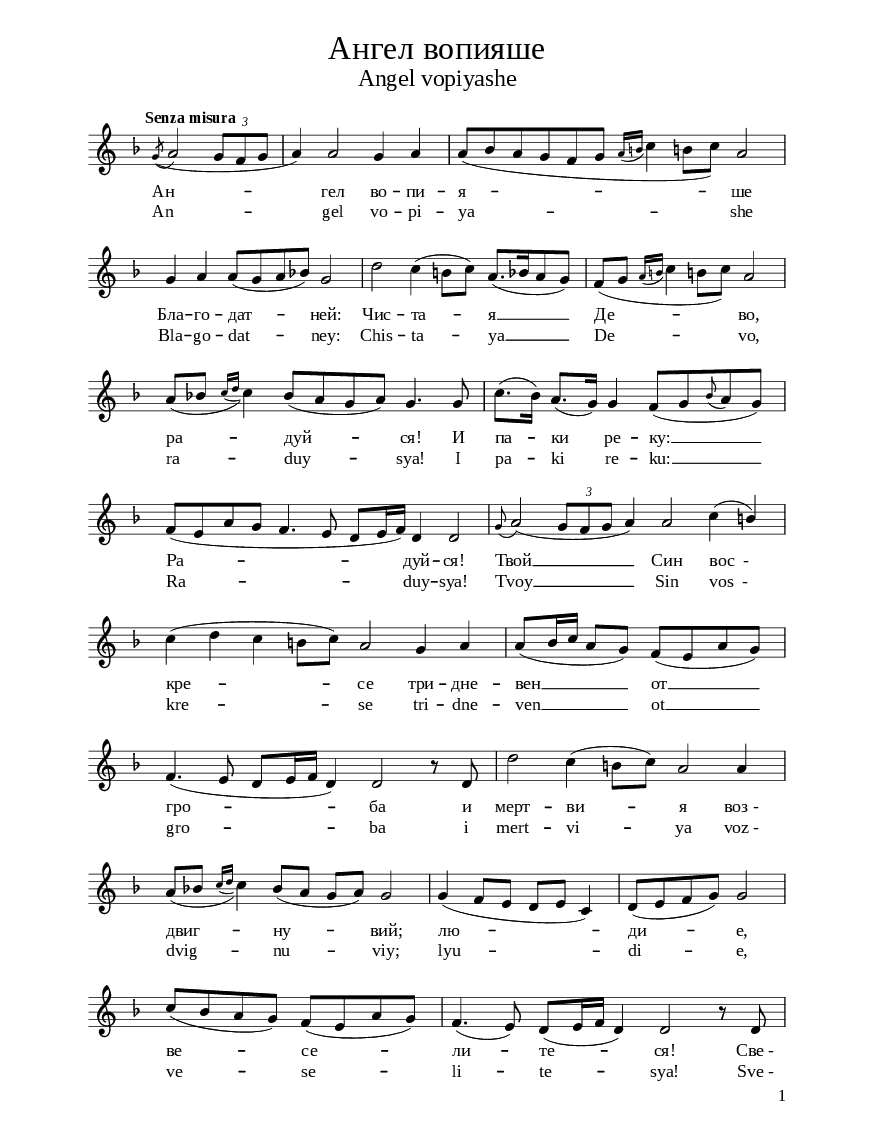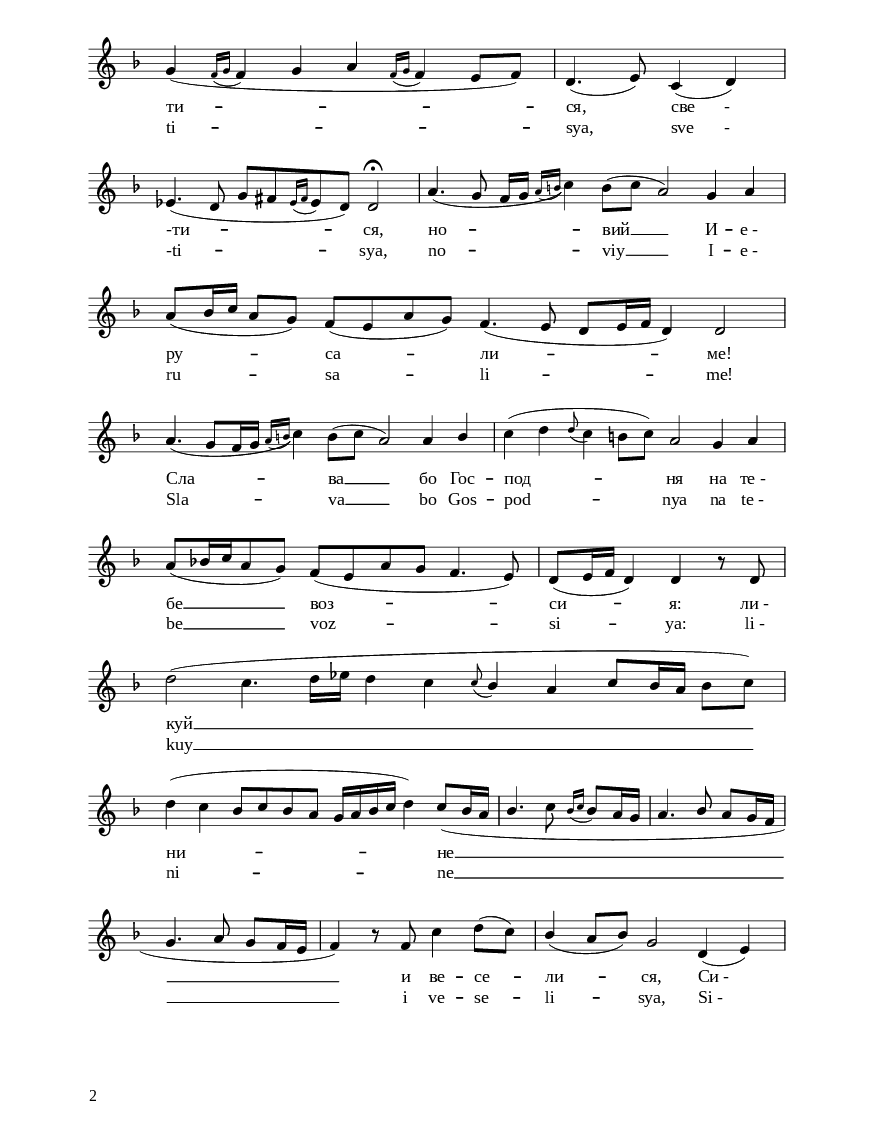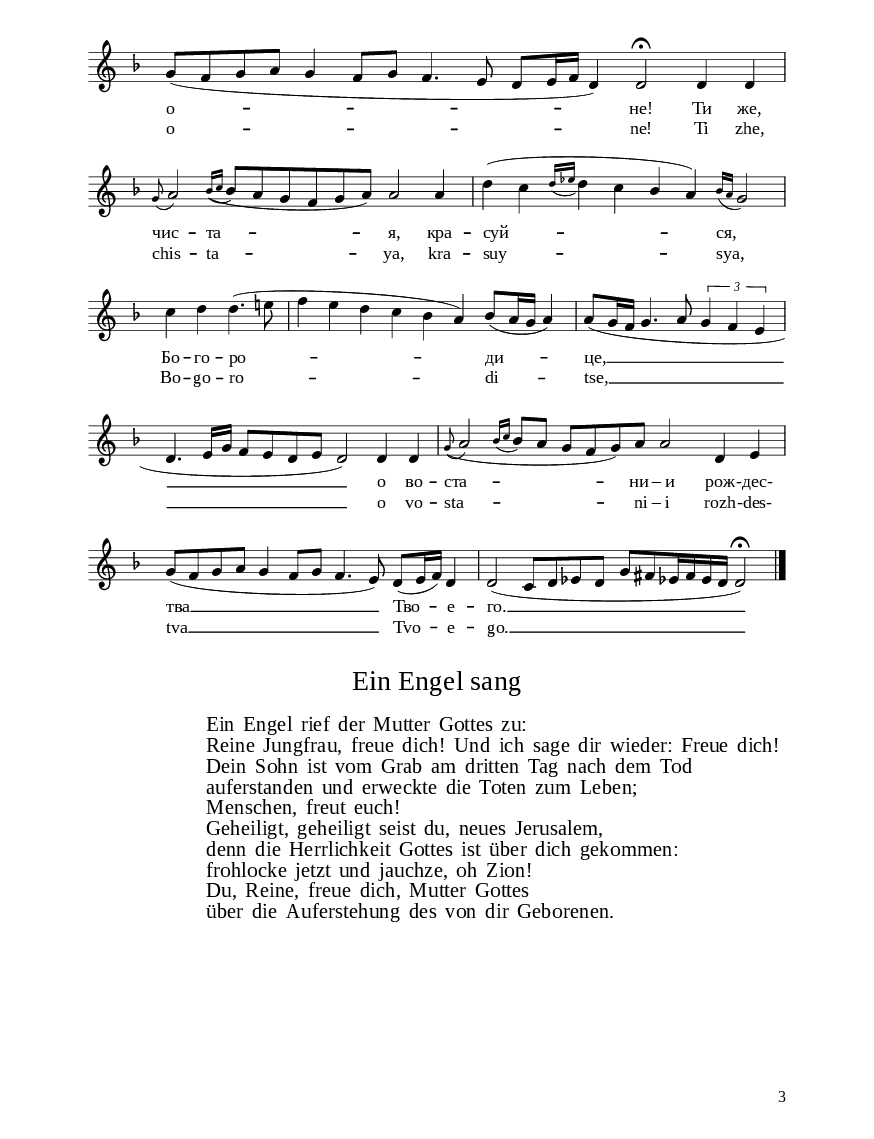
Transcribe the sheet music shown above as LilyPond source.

\version "2.24.0"

% include paper part and global functions
\include "include/globals.ily"

\bookpart {
  \label #'ref064
  \tocItem \markup "Ангел вопияше – Angel vopiyashe"
  \include "include/bookpart-paper.ily"
  \score {
    \include "include/score-layout.ily"

    \new Voice \relative c' {
      \clef treble
      \key d \minor
      \tempo "Senza misura"
      \autoBeamOff
      \omit Score.TimeSignature
      \cadenzaOn % allows custom bar lines


      \acciaccatura g'8 (a2 \tuplet 3/2 { g8 [f g] } \bar "|"
      a4) a2 g4 a4 \bar "|"
      \slurDown a8( [bes a g f g] \acciaccatura { a16 [b] } c4 b!8 [c]) a2 \bar "|" \break

      \slurNeutral g4 a a8 ([g a bes]) g2 \bar "|"
      d'2 c4 (b8 [c]) a8. ([bes16 a8 g]) \bar "|"
      \slurDown f8([ g] \acciaccatura { a16 [b] } c4 b!8[ c]) a2 \bar "|"  \break

      a8( [bes] \acciaccatura { c16 [d] } c4) bes8( [a g a]) g4. g8 \bar "|"
      \slurNeutral c8.( [bes16]) a8.( [g16]) g4 f8( [g \appoggiatura bes a g]) \bar "|"  \break

      f8( [e a g] f4. e8 d [e16 f]) d4 d2 \bar "|"
      \appoggiatura g8  a2( \tuplet 3/2 { g8 [f g] } a4) a2 c4( \stemUp b) \bar "|"  \break

      \stemNeutral c4( d  c b!8 [c]) a2 g4 a \bar "|"
      \stemUp a8( [b16 c] a8 [g]) f( [e a g]) \bar "|"  \break

      f4.( e8 d[ e16 f] d4) d2 r8 d \bar "|"
      \stemNeutral d'2 c4( b!8[ c]) a2 a4 \bar "|"  \break

      \slurDown a8([bes] \acciaccatura { c16 [d] } c4) bes8( [a] g [a]) g2 \bar "|"
      g4( f8 [e] d [e] c4) \bar "|"
      d8([ e f g]) g2 \bar "|"  \break

      c8([ bes a g]) f([ e a g]) \bar "|"
      f4.( e8) d([ e16 f] d4) d2 r8 d \bar "|"  \break
      \pageBreak

      g4( \acciaccatura { f16 [g] } f4 g a \acciaccatura { f16 [g] } f4 e8[  f]) \bar "|"
      d4.( e8) c4( d) \bar "|"  \break

      ees4.( d8 g8[ fis \acciaccatura { ees16 [fis] }  ees8 d]) d2\fermata \bar "|"
      a'4.( g8 fis16[ g] \acciaccatura { a16 [b] } c4) \slurNeutral b8([ c] a2) g4 a4 \bar "|"  \break

      \stemUp a8([ b16 c] a8  [g]) fis8([ ees a g]) fis4.( ees8 d[ ees16 fis] d4) d2 \bar "|"  \break

      \stemNeutral \slurDown a'4.( g8[ fis16 g] \acciaccatura { a16 [b!] } c4) \slurNeutral b8([ c]  a2)  a4 \stemUp b \bar "|"
      \stemNeutral c4( d \appoggiatura d8 c4 b!8[ c]) a2 g4 a \bar "|"  \break

      a8([ bes16 c a8 g]) fis([ ees a g] fis4. ees8) \bar "|"
      d8([ ees16 fis] d4) d r8 d \bar "|"  \break

      d'2( c4. d16[ ees] d4 c \appoggiatura c8 \stemUp bes4 a c8[ bes16 a]  \stemNeutral bes8[ c]) \bar "|"  \break

      d4( c \stemUp bes8[ c bes a] g16[ a bes c] \stemNeutral d4) \stemUp \slurDown c8([ bes16 a] \bar "|" \noBreak
      bes4. \stemNeutral c8 \acciaccatura { bes16 [c] } \stemUp bes8[ a16 g]  \bar "|" \noBreak
      a4. bes8 a[ g16 fis] \bar "|" \break

      g4. a8 g8[ fis16 ees] \bar "|"
      fis4) r8 fis \stemNeutral \slurNeutral c'4 d8([ c])  \bar "|"
      \stemUp bes4( a8[ bes]) g2 d4( ees)  \bar "|" \break
      \pageBreak

      g8([ fis g a] g4 fis8[ g] fis4. ees8 d8[ ees16 fis] d4) d2\fermata d4 d  \bar "|" \break

      \appoggiatura g8 a2 \acciaccatura { bes16([ c] } bes8[ a g fis g a]) a2 a4 \bar "|"
      \stemNeutral d4( c \acciaccatura { d16[ ees!]} d4 c \stemUp bes a) \acciaccatura { bes16[ a] } g2 \bar "|" \break

      \stemNeutral c4 d d4.( e8 \bar "|" \noBreak
      f4 e d c bes a) bes8([ a16 g] a4) \bar "|" \noBreak
      a8([ g16 fis] g4. a8 \tuplet 3/2 { g4 fis ees } \bar "|" \break

      d4. ees16[ g] fis8[ ees d ees] d2) d4 d \bar "|" \noBreak
      \appoggiatura g8( a2 \acciaccatura { bes16[ c] } bes8[ a] g8[ fis g) a] a2 d,4 ees \bar "|" \break

      g8([ fis g a] g4 fis8[ g] fis4. ees8) d([ ees16 fis)] d4 \bar "|" \noBreak
      d2( c8[  d ees! d] g8[ fis! ees!16 fis  ees d] d2)\fermata \bar "|."

      %\pageBreak
    }

    \addlyrics {
      Ан -- гел во -- пи -- я -- -- -- ше
      Бла -- го -- дат -- ней: Чис -- та -- я __ Де -- во,
      ра -- дуй -- ся! И па -- ки ре -- ку: __
      Ра -- -- дуй -- ся! Твой __ Син "вос  -"
      кре -- -- се три -- дне -- вен __  от __
      гро -- ба и мерт -- ви -- я "воз -"
      двиг -- ну -- вий; лю -- -- ди -- е,
      ве -- се -- ли -- те -- ся! "Све -"
      ти -- -- -- -- -- -- ся, "све       -"
      "-ти" --  -- ся, но -- -- вий __ И -- "е -"
      ру -- -- са -- ли -- -- -- ме!
      Сла -- ва __ бо Гос -- под -- ня на "те -"
      бе __ воз -- -- си -- я: "ли -"
      куй __ ни -- -- не __
      и ве -- се -- ли -- ся, "Си -"
      о -- -- -- -- -- -- не! Ти же,
      чис -- та -- я, кра -- суй -- -- ся,
      Бо -- го -- ро -- -- -- ди -- це, __
      о во -- ста -- "ни – и      " рож -- "-дес-"
      тва __ Тво -- е -- го. __
    }

    \addlyrics {
      An -- gel vo -- pi -- ya -- -- -- she
      Bla -- go -- dat -- ney: Chis -- ta -- ya __ De -- vo,
      ra -- duy -- sya! I pa -- ki re -- ku: __
      Ra -- -- duy -- sya! Tvoy __ Sin "vos  -"
      kre -- -- se tri -- dne -- ven __  ot __
      gro -- ba i mert -- vi -- ya "voz -"
      dvig -- nu -- viy; lyu -- -- di -- e,
      ve -- se -- li -- te -- sya! "Sve -"
      ti -- -- -- -- -- -- sya, "sve       -"
      "-ti" --  -- sya, no -- -- viy __ I -- "e -"
      ru -- -- sa -- li -- -- -- me!
      Sla -- va __ bo Gos -- pod -- nya na "te -"
      be __ voz -- -- si -- ya: "li -"
      kuy __ ni -- -- ne __
      i ve -- se -- li -- sya, "Si -"
      o -- -- -- -- -- -- ne! Ti zhe,
      chis -- ta -- ya, kra -- suy -- -- sya,
      Bo -- go -- ro -- -- -- di -- tse, __
      o vo -- sta -- "ni – i      " rozh -- "-des-"
      tva __ Tvo -- e -- go. __
    }

    \header {
      title = \titleFunc "Ангел вопияше" "Angel vopiyashe"
    }

    \midi{}

  } % score


  % include foreign translation(s) of the song
  \version "2.24.0"

\markup \fill-line { \fontsize #deTitleFontSize "Ein Engel sang" }
\markup \null
\markup \null
\markup \fontsize #deCoupletFontSize {
  \hspace #10
  \override #`(baseline-skip . ,deCoupletBaselineSkip)

  \column {

    \line { " "Ein Engel rief der Mutter Gottes zu:}

    \line { " "Reine Jungfrau, freue dich! Und ich sage dir wieder: Freue dich!}

    \line { " "Dein Sohn ist vom Grab am dritten Tag nach dem Tod}

    \line { " "auferstanden und erweckte die Toten zum Leben;}

    \line { " "Menschen, freut euch!}


    \line { " "Geheiligt, geheiligt seist du, neues Jerusalem, }

    \line { " "denn die Herrlichkeit Gottes ist über dich gekommen: }

    \line { " "frohlocke jetzt und jauchze, oh Zion!}

    \line { " "Du, Reine, freue dich, Mutter Gottes}

    \line { " "über die Auferstehung des von dir Geborenen.}


  }

}


} % bookpart
